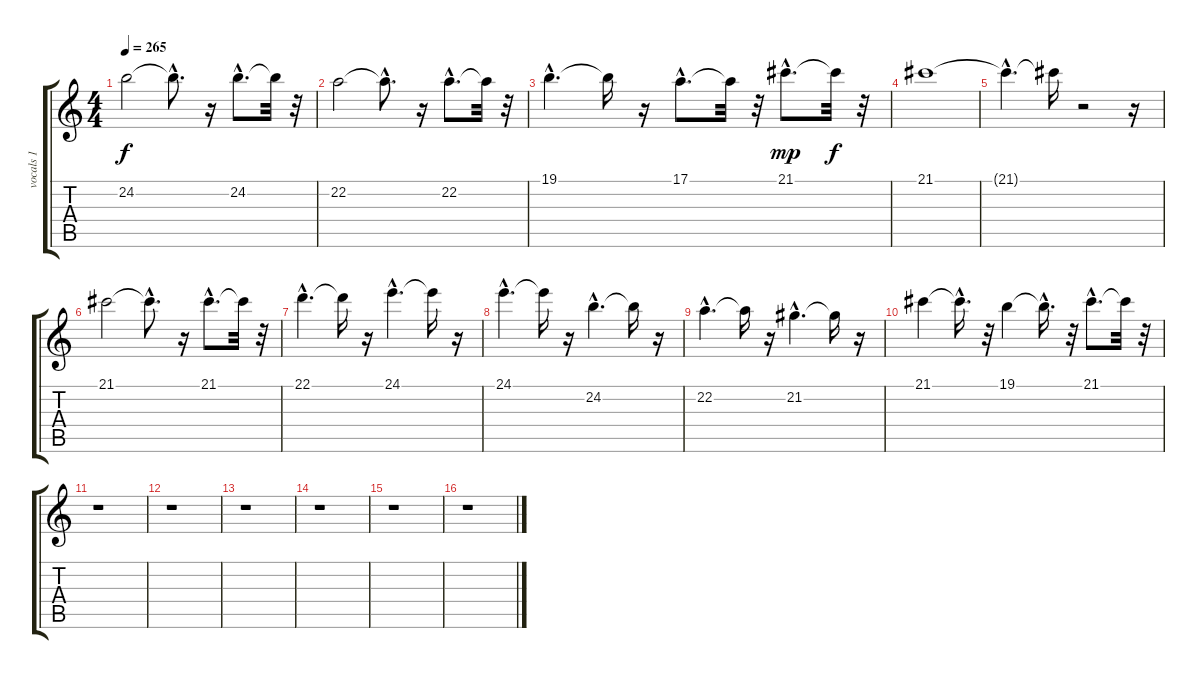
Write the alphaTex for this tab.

\track ("vocals 1" "vocals 1") {instrument fx5brightness}
\staff {score tabs}
\tuning (E4 B3 G3 D3 A2 E2) {hide}
\ts (4 4)
\tempo 265
\clef g2
\ks c
24.2.2{dy f} 24.2{hac t}.8{d} r.16 24.2{hac}.8{d} 24.2{t}.32 r.32 |
22.2.2 22.2{hac t}.8{d} r.16 22.2{hac}.8{d} 22.2{t}.32 r.32 |
19.1{hac}.4{d} 19.1{t}.16 r.16 17.1{hac}.8{d} 17.1{t}.32 r.32 21.1{hac}.8{d dy mp} 21.1{t}.32{dy f} r.32 |
21.1.1 |
21.1{hac t}.4{d} 21.1{t}.16 r.2 r.16 |
21.1.2 21.1{hac t}.8{d} r.16 21.1{hac}.8{d} 21.1{t}.32 r.32 |
22.1{hac}.4{d} 22.1{t}.16 r.16 24.1{hac}.4{d} 24.1{t}.16 r.16 |
24.1{hac}.4{d} 24.1{t}.16 r.16 24.2{hac}.4{d} 24.2{t}.16 r.16 |
22.2{hac}.4{d} 22.2{t}.16 r.16 21.2{hac}.4{d} 21.2{t}.16 r.16 |
21.1.4 21.1{hac t}.16{d} r.32 19.1.4 19.1{hac t}.16{d} r.32 21.1{hac}.8{d} 21.1{t}.32 r.32 |
r.1 |
r.1 |
r.1 |
r.1 |
r.1 |
r.1
